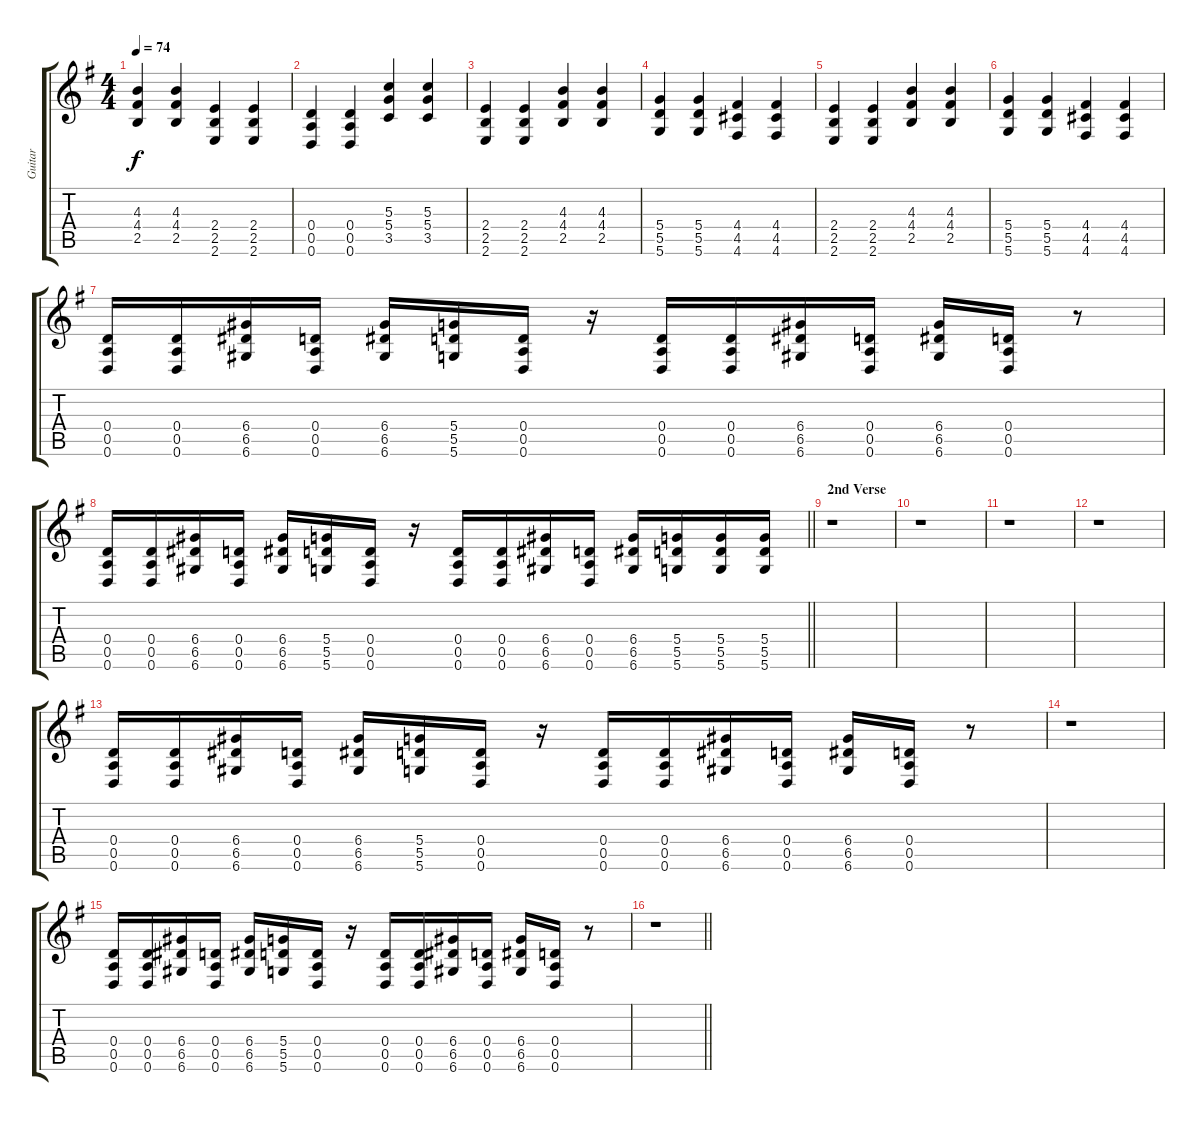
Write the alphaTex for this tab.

\track ("Guitar" "Guitar") {instrument overdrivenguitar}
\staff {score tabs}
\tuning (E4 B3 G3 D3 A2 D2) {hide}
\ts (4 4)
\tempo 74
\clef g2
\ks eminor
(4.3 4.4 2.5).4{dy f} (4.3 4.4 2.5).4 (2.4 2.5 2.6).4 (2.4 2.5 2.6).4 |
(0.4 0.5 0.6).4 (0.4 0.5 0.6).4 (5.3 5.4 3.5).4 (5.3 5.4 3.5).4 |
(2.4 2.5 2.6).4 (2.4 2.5 2.6).4 (4.3 4.4 2.5).4 (4.3 4.4 2.5).4 |
(5.4 5.5 5.6).4 (5.4 5.5 5.6).4 (4.4 4.5 4.6).4 (4.4 4.5 4.6).4 |
(2.4 2.5 2.6).4 (2.4 2.5 2.6).4 (4.3 4.4 2.5).4 (4.3 4.4 2.5).4 |
(5.4 5.5 5.6).4 (5.4 5.5 5.6).4 (4.4 4.5 4.6).4 (4.4 4.5 4.6).4 |
(0.4 0.5 0.6).16 (0.4 0.5 0.6).16 (6.4 6.5 6.6).16 (0.4 0.5 0.6).16 (6.4 6.5 6.6).16 (5.4 5.5 5.6).16 (0.4 0.5 0.6).16 r.16 (0.4 0.5 0.6).16 (0.4 0.5 0.6).16 (6.4 6.5 6.6).16 (0.4 0.5 0.6).16 (6.4 6.5 6.6).16 (0.4 0.5 0.6).16 r.8 |
\barLineRight lightlight
(0.4 0.5 0.6).16 (0.4 0.5 0.6).16 (6.4 6.5 6.6).16 (0.4 0.5 0.6).16 (6.4 6.5 6.6).16 (5.4 5.5 5.6).16 (0.4 0.5 0.6).16 r.16 (0.4 0.5 0.6).16 (0.4 0.5 0.6).16 (6.4 6.5 6.6).16 (0.4 0.5 0.6).16 (6.4 6.5 6.6).16 (5.4 5.5 5.6).16 (5.4 5.5 5.6).16 (5.4 5.5 5.6).16 |
\section ("" "2nd Verse")
r.1 |
r.1 |
r.1 |
r.1 |
(0.4 0.5 0.6).16 (0.4 0.5 0.6).16 (6.4 6.5 6.6).16 (0.4 0.5 0.6).16 (6.4 6.5 6.6).16 (5.4 5.5 5.6).16 (0.4 0.5 0.6).16 r.16 (0.4 0.5 0.6).16 (0.4 0.5 0.6).16 (6.4 6.5 6.6).16 (0.4 0.5 0.6).16 (6.4 6.5 6.6).16 (0.4 0.5 0.6).16 r.8 |
r.1 |
(0.4 0.5 0.6).16 (0.4 0.5 0.6).16 (6.4 6.5 6.6).16 (0.4 0.5 0.6).16 (6.4 6.5 6.6).16 (5.4 5.5 5.6).16 (0.4 0.5 0.6).16 r.16 (0.4 0.5 0.6).16 (0.4 0.5 0.6).16 (6.4 6.5 6.6).16 (0.4 0.5 0.6).16 (6.4 6.5 6.6).16 (0.4 0.5 0.6).16 r.8 |
\barLineRight lightlight
r.1
